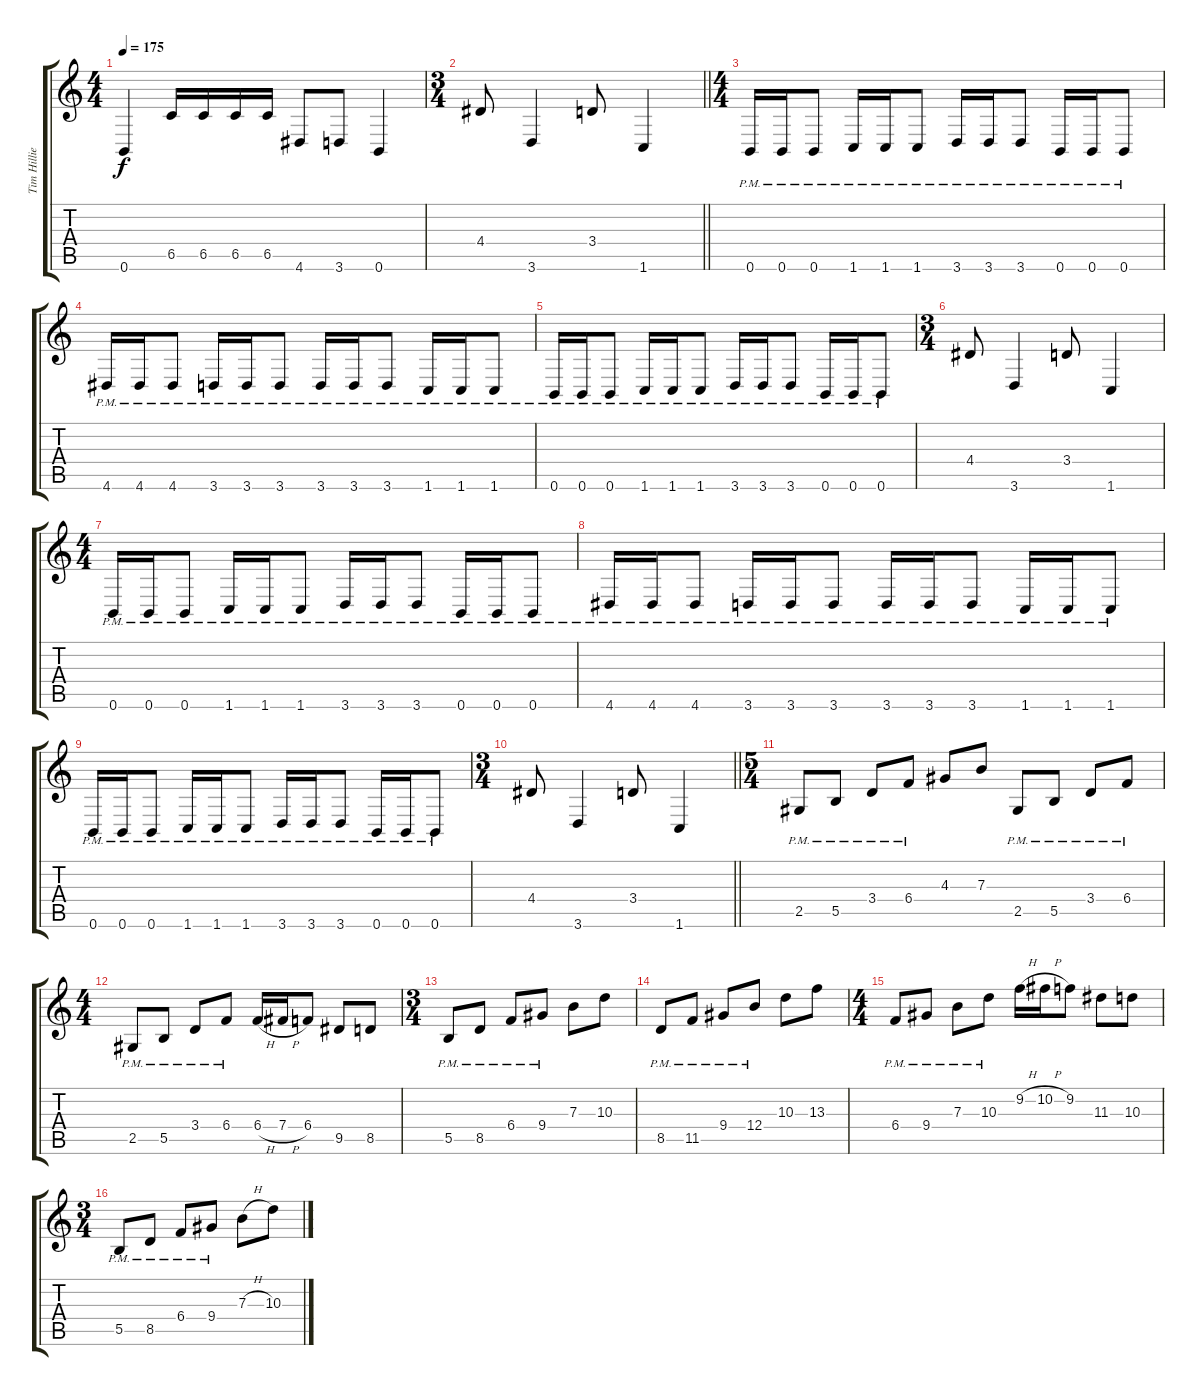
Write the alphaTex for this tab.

\track ("Tim Hillier-Brook" "Tim Hillie") {instrument distortionguitar}
\staff {score tabs}
\tuning (Db4 Ab3 E3 B2 Gb2 B1) {hide}
\ts (4 4)
\tempo 175
\clef g2
\ks c
0.6.4{dy f} 6.5.16 6.5.16 6.5.16 6.5.16 4.6.8 3.6.8 0.6.4 |
\ts (3 4)
\barLineRight lightlight
4.4.8 3.6.4 3.4.8 1.6.4 |
\ts (4 4)
0.6{pm}.16 0.6{pm}.16 0.6{pm}.8 1.6{pm}.16 1.6{pm}.16 1.6{pm}.8 3.6{pm}.16 3.6{pm}.16 3.6{pm}.8 0.6{pm}.16 0.6{pm}.16 0.6{pm}.8 |
4.6{pm}.16 4.6{pm}.16 4.6{pm}.8 3.6{pm}.16 3.6{pm}.16 3.6{pm}.8 3.6{pm}.16 3.6{pm}.16 3.6{pm}.8 1.6{pm}.16 1.6{pm}.16 1.6{pm}.8 |
0.6{pm}.16 0.6{pm}.16 0.6{pm}.8 1.6{pm}.16 1.6{pm}.16 1.6{pm}.8 3.6{pm}.16 3.6{pm}.16 3.6{pm}.8 0.6{pm}.16 0.6{pm}.16 0.6{pm}.8 |
\ts (3 4)
4.4.8 3.6.4 3.4.8 1.6.4 |
\ts (4 4)
0.6{pm}.16 0.6{pm}.16 0.6{pm}.8 1.6{pm}.16 1.6{pm}.16 1.6{pm}.8 3.6{pm}.16 3.6{pm}.16 3.6{pm}.8 0.6{pm}.16 0.6{pm}.16 0.6{pm}.8 |
4.6{pm}.16 4.6{pm}.16 4.6{pm}.8 3.6{pm}.16 3.6{pm}.16 3.6{pm}.8 3.6{pm}.16 3.6{pm}.16 3.6{pm}.8 1.6{pm}.16 1.6{pm}.16 1.6{pm}.8 |
0.6{pm}.16 0.6{pm}.16 0.6{pm}.8 1.6{pm}.16 1.6{pm}.16 1.6{pm}.8 3.6{pm}.16 3.6{pm}.16 3.6{pm}.8 0.6{pm}.16 0.6{pm}.16 0.6{pm}.8 |
\ts (3 4)
\barLineRight lightlight
4.4.8 3.6.4 3.4.8 1.6.4 |
\ts (5 4)
2.5{pm}.8 5.5{pm}.8 3.4{pm}.8 6.4{pm}.8 4.3.8 7.3.8 2.5{pm}.8 5.5{pm}.8 3.4{pm}.8 6.4{pm}.8 |
\ts (4 4)
2.5{pm}.8 5.5{pm}.8 3.4{pm}.8 6.4{pm}.8 6.4{h}.16 7.4{h}.16 6.4.8 9.5.8 8.5.8 |
\ts (3 4)
5.5{pm}.8 8.5{pm}.8 6.4{pm}.8 9.4{pm}.8 7.3.8 10.3.8 |
8.5{pm}.8 11.5{pm}.8 9.4{pm}.8 12.4{pm}.8 10.3.8 13.3.8 |
\ts (4 4)
6.4{pm}.8 9.4{pm}.8 7.3{pm}.8 10.3{pm}.8 9.2{h}.16 10.2{h}.16 9.2.8 11.3.8 10.3.8 |
\ts (3 4)
5.5{pm}.8 8.5{pm}.8 6.4{pm}.8 9.4{pm}.8 7.3{h}.8 10.3.8
